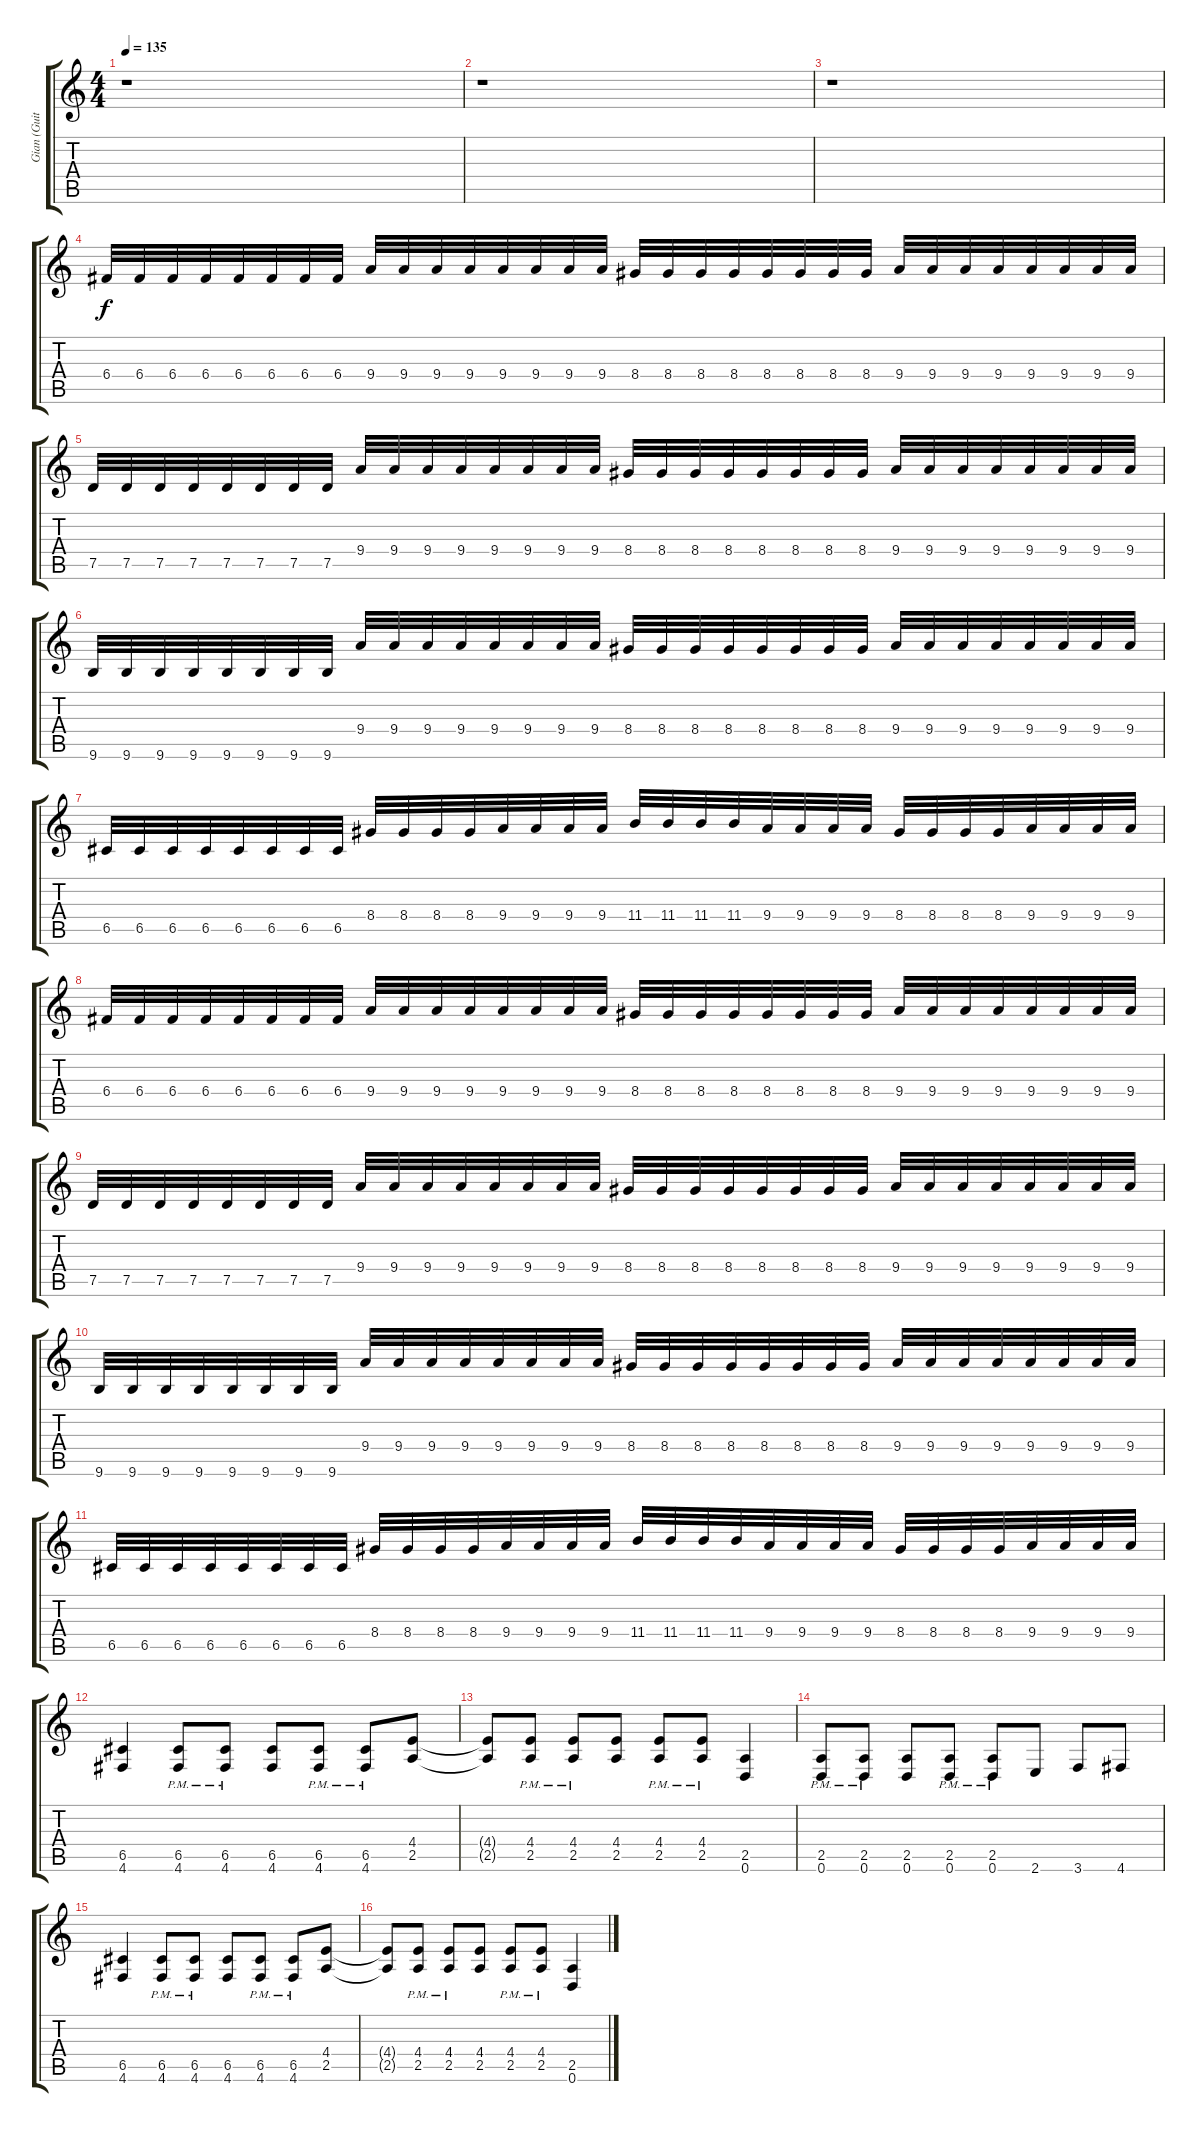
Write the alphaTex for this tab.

\track ("Gian (Guitar)" "Gian (Guit") {instrument distortionguitar}
\staff {score tabs}
\tuning (D4 A3 F3 C3 G2 D2) {hide}
\ts (4 4)
\tempo 135
\clef g2
\ks c
r.1{dy f} |
r.1 |
r.1 |
6.4.32 6.4.32 6.4.32 6.4.32 6.4.32 6.4.32 6.4.32 6.4.32 9.4.32 9.4.32 9.4.32 9.4.32 9.4.32 9.4.32 9.4.32 9.4.32 8.4.32 8.4.32 8.4.32 8.4.32 8.4.32 8.4.32 8.4.32 8.4.32 9.4.32 9.4.32 9.4.32 9.4.32 9.4.32 9.4.32 9.4.32 9.4.32 |
7.5.32 7.5.32 7.5.32 7.5.32 7.5.32 7.5.32 7.5.32 7.5.32 9.4.32 9.4.32 9.4.32 9.4.32 9.4.32 9.4.32 9.4.32 9.4.32 8.4.32 8.4.32 8.4.32 8.4.32 8.4.32 8.4.32 8.4.32 8.4.32 9.4.32 9.4.32 9.4.32 9.4.32 9.4.32 9.4.32 9.4.32 9.4.32 |
9.6.32 9.6.32 9.6.32 9.6.32 9.6.32 9.6.32 9.6.32 9.6.32 9.4.32 9.4.32 9.4.32 9.4.32 9.4.32 9.4.32 9.4.32 9.4.32 8.4.32 8.4.32 8.4.32 8.4.32 8.4.32 8.4.32 8.4.32 8.4.32 9.4.32 9.4.32 9.4.32 9.4.32 9.4.32 9.4.32 9.4.32 9.4.32 |
6.5.32 6.5.32 6.5.32 6.5.32 6.5.32 6.5.32 6.5.32 6.5.32 8.4.32 8.4.32 8.4.32 8.4.32 9.4.32 9.4.32 9.4.32 9.4.32 11.4.32 11.4.32 11.4.32 11.4.32 9.4.32 9.4.32 9.4.32 9.4.32 8.4.32 8.4.32 8.4.32 8.4.32 9.4.32 9.4.32 9.4.32 9.4.32 |
6.4.32 6.4.32 6.4.32 6.4.32 6.4.32 6.4.32 6.4.32 6.4.32 9.4.32 9.4.32 9.4.32 9.4.32 9.4.32 9.4.32 9.4.32 9.4.32 8.4.32 8.4.32 8.4.32 8.4.32 8.4.32 8.4.32 8.4.32 8.4.32 9.4.32 9.4.32 9.4.32 9.4.32 9.4.32 9.4.32 9.4.32 9.4.32 |
7.5.32 7.5.32 7.5.32 7.5.32 7.5.32 7.5.32 7.5.32 7.5.32 9.4.32 9.4.32 9.4.32 9.4.32 9.4.32 9.4.32 9.4.32 9.4.32 8.4.32 8.4.32 8.4.32 8.4.32 8.4.32 8.4.32 8.4.32 8.4.32 9.4.32 9.4.32 9.4.32 9.4.32 9.4.32 9.4.32 9.4.32 9.4.32 |
9.6.32 9.6.32 9.6.32 9.6.32 9.6.32 9.6.32 9.6.32 9.6.32 9.4.32 9.4.32 9.4.32 9.4.32 9.4.32 9.4.32 9.4.32 9.4.32 8.4.32 8.4.32 8.4.32 8.4.32 8.4.32 8.4.32 8.4.32 8.4.32 9.4.32 9.4.32 9.4.32 9.4.32 9.4.32 9.4.32 9.4.32 9.4.32 |
6.5.32 6.5.32 6.5.32 6.5.32 6.5.32 6.5.32 6.5.32 6.5.32 8.4.32 8.4.32 8.4.32 8.4.32 9.4.32 9.4.32 9.4.32 9.4.32 11.4.32 11.4.32 11.4.32 11.4.32 9.4.32 9.4.32 9.4.32 9.4.32 8.4.32 8.4.32 8.4.32 8.4.32 9.4.32 9.4.32 9.4.32 9.4.32 |
(6.5 4.6).4 (6.5{pm} 4.6).8 (6.5{pm} 4.6).8 (6.5 4.6).8 (6.5{pm} 4.6).8 (6.5{pm} 4.6).8 (4.4 2.5).8 |
(4.4{t} 2.5{t}).8 (4.4{pm} 2.5).8 (4.4{pm} 2.5).8 (4.4 2.5).8 (4.4{pm} 2.5).8 (4.4{pm} 2.5).8 (2.5 0.6).4 |
(2.5{pm} 0.6).8 (2.5{pm} 0.6).8 (2.5 0.6).8 (2.5{pm} 0.6).8 (2.5{pm} 0.6).8 2.6.8 3.6.8 4.6.8 |
(6.5 4.6).4 (6.5{pm} 4.6).8 (6.5{pm} 4.6).8 (6.5 4.6).8 (6.5{pm} 4.6).8 (6.5{pm} 4.6).8 (4.4 2.5).8 |
(4.4{t} 2.5{t}).8 (4.4{pm} 2.5).8 (4.4{pm} 2.5).8 (4.4 2.5).8 (4.4{pm} 2.5).8 (4.4{pm} 2.5).8 (2.5 0.6).4
